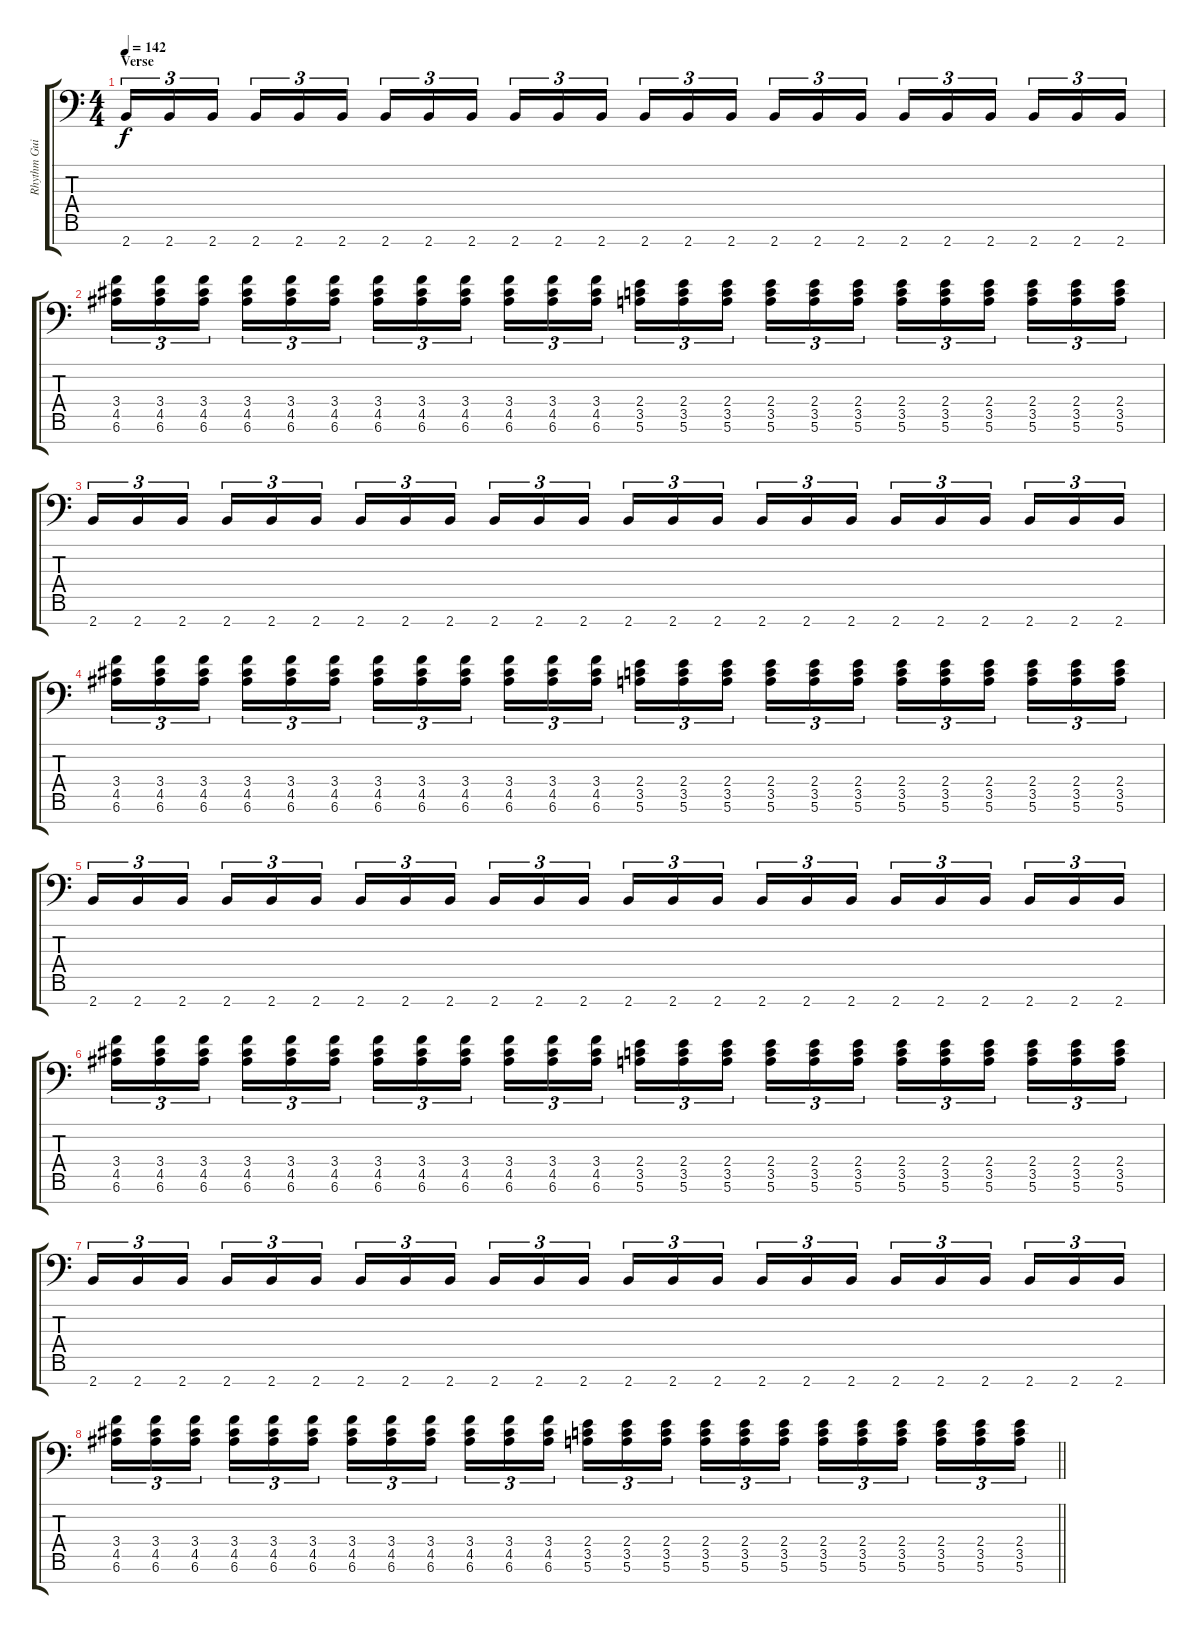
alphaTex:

\track ("Rhythm Guitar 2" "Rhythm Gui") {instrument overdrivenguitar}
\staff {score tabs}
\tuning (E4 B3 G3 D3 A2 E2 A1) {hide}
\ts (4 4)
\section ("" "Verse")
\tempo 142
\clef f4
\ks c
2.7.16{tu (3 2) dy f} 2.7.16{tu (3 2)} 2.7.16{tu (3 2) beam splitsecondary} 2.7.16{tu (3 2)} 2.7.16{tu (3 2)} 2.7.16{tu (3 2)} 2.7.16{tu (3 2)} 2.7.16{tu (3 2)} 2.7.16{tu (3 2) beam splitsecondary} 2.7.16{tu (3 2)} 2.7.16{tu (3 2)} 2.7.16{tu (3 2)} 2.7.16{tu (3 2)} 2.7.16{tu (3 2)} 2.7.16{tu (3 2) beam splitsecondary} 2.7.16{tu (3 2)} 2.7.16{tu (3 2)} 2.7.16{tu (3 2)} 2.7.16{tu (3 2)} 2.7.16{tu (3 2)} 2.7.16{tu (3 2) beam splitsecondary} 2.7.16{tu (3 2)} 2.7.16{tu (3 2)} 2.7.16{tu (3 2)} |
(3.4 4.5 6.6).16{tu (3 2)} (3.4 4.5 6.6).16{tu (3 2)} (3.4 4.5 6.6).16{tu (3 2) beam splitsecondary} (3.4 4.5 6.6).16{tu (3 2)} (3.4 4.5 6.6).16{tu (3 2)} (3.4 4.5 6.6).16{tu (3 2)} (3.4 4.5 6.6).16{tu (3 2)} (3.4 4.5 6.6).16{tu (3 2)} (3.4 4.5 6.6).16{tu (3 2) beam splitsecondary} (3.4 4.5 6.6).16{tu (3 2)} (3.4 4.5 6.6).16{tu (3 2)} (3.4 4.5 6.6).16{tu (3 2)} (2.4 3.5 5.6).16{tu (3 2)} (2.4 3.5 5.6).16{tu (3 2)} (2.4 3.5 5.6).16{tu (3 2) beam splitsecondary} (2.4 3.5 5.6).16{tu (3 2)} (2.4 3.5 5.6).16{tu (3 2)} (2.4 3.5 5.6).16{tu (3 2)} (2.4 3.5 5.6).16{tu (3 2)} (2.4 3.5 5.6).16{tu (3 2)} (2.4 3.5 5.6).16{tu (3 2) beam splitsecondary} (2.4 3.5 5.6).16{tu (3 2)} (2.4 3.5 5.6).16{tu (3 2)} (2.4 3.5 5.6).16{tu (3 2)} |
2.7.16{tu (3 2)} 2.7.16{tu (3 2)} 2.7.16{tu (3 2) beam splitsecondary} 2.7.16{tu (3 2)} 2.7.16{tu (3 2)} 2.7.16{tu (3 2)} 2.7.16{tu (3 2)} 2.7.16{tu (3 2)} 2.7.16{tu (3 2) beam splitsecondary} 2.7.16{tu (3 2)} 2.7.16{tu (3 2)} 2.7.16{tu (3 2)} 2.7.16{tu (3 2)} 2.7.16{tu (3 2)} 2.7.16{tu (3 2) beam splitsecondary} 2.7.16{tu (3 2)} 2.7.16{tu (3 2)} 2.7.16{tu (3 2)} 2.7.16{tu (3 2)} 2.7.16{tu (3 2)} 2.7.16{tu (3 2) beam splitsecondary} 2.7.16{tu (3 2)} 2.7.16{tu (3 2)} 2.7.16{tu (3 2)} |
(3.4 4.5 6.6).16{tu (3 2)} (3.4 4.5 6.6).16{tu (3 2)} (3.4 4.5 6.6).16{tu (3 2) beam splitsecondary} (3.4 4.5 6.6).16{tu (3 2)} (3.4 4.5 6.6).16{tu (3 2)} (3.4 4.5 6.6).16{tu (3 2)} (3.4 4.5 6.6).16{tu (3 2)} (3.4 4.5 6.6).16{tu (3 2)} (3.4 4.5 6.6).16{tu (3 2) beam splitsecondary} (3.4 4.5 6.6).16{tu (3 2)} (3.4 4.5 6.6).16{tu (3 2)} (3.4 4.5 6.6).16{tu (3 2)} (2.4 3.5 5.6).16{tu (3 2)} (2.4 3.5 5.6).16{tu (3 2)} (2.4 3.5 5.6).16{tu (3 2) beam splitsecondary} (2.4 3.5 5.6).16{tu (3 2)} (2.4 3.5 5.6).16{tu (3 2)} (2.4 3.5 5.6).16{tu (3 2)} (2.4 3.5 5.6).16{tu (3 2)} (2.4 3.5 5.6).16{tu (3 2)} (2.4 3.5 5.6).16{tu (3 2) beam splitsecondary} (2.4 3.5 5.6).16{tu (3 2)} (2.4 3.5 5.6).16{tu (3 2)} (2.4 3.5 5.6).16{tu (3 2)} |
2.7.16{tu (3 2)} 2.7.16{tu (3 2)} 2.7.16{tu (3 2) beam splitsecondary} 2.7.16{tu (3 2)} 2.7.16{tu (3 2)} 2.7.16{tu (3 2)} 2.7.16{tu (3 2)} 2.7.16{tu (3 2)} 2.7.16{tu (3 2) beam splitsecondary} 2.7.16{tu (3 2)} 2.7.16{tu (3 2)} 2.7.16{tu (3 2)} 2.7.16{tu (3 2)} 2.7.16{tu (3 2)} 2.7.16{tu (3 2) beam splitsecondary} 2.7.16{tu (3 2)} 2.7.16{tu (3 2)} 2.7.16{tu (3 2)} 2.7.16{tu (3 2)} 2.7.16{tu (3 2)} 2.7.16{tu (3 2) beam splitsecondary} 2.7.16{tu (3 2)} 2.7.16{tu (3 2)} 2.7.16{tu (3 2)} |
(3.4 4.5 6.6).16{tu (3 2)} (3.4 4.5 6.6).16{tu (3 2)} (3.4 4.5 6.6).16{tu (3 2) beam splitsecondary} (3.4 4.5 6.6).16{tu (3 2)} (3.4 4.5 6.6).16{tu (3 2)} (3.4 4.5 6.6).16{tu (3 2)} (3.4 4.5 6.6).16{tu (3 2)} (3.4 4.5 6.6).16{tu (3 2)} (3.4 4.5 6.6).16{tu (3 2) beam splitsecondary} (3.4 4.5 6.6).16{tu (3 2)} (3.4 4.5 6.6).16{tu (3 2)} (3.4 4.5 6.6).16{tu (3 2)} (2.4 3.5 5.6).16{tu (3 2)} (2.4 3.5 5.6).16{tu (3 2)} (2.4 3.5 5.6).16{tu (3 2) beam splitsecondary} (2.4 3.5 5.6).16{tu (3 2)} (2.4 3.5 5.6).16{tu (3 2)} (2.4 3.5 5.6).16{tu (3 2)} (2.4 3.5 5.6).16{tu (3 2)} (2.4 3.5 5.6).16{tu (3 2)} (2.4 3.5 5.6).16{tu (3 2) beam splitsecondary} (2.4 3.5 5.6).16{tu (3 2)} (2.4 3.5 5.6).16{tu (3 2)} (2.4 3.5 5.6).16{tu (3 2)} |
2.7.16{tu (3 2)} 2.7.16{tu (3 2)} 2.7.16{tu (3 2) beam splitsecondary} 2.7.16{tu (3 2)} 2.7.16{tu (3 2)} 2.7.16{tu (3 2)} 2.7.16{tu (3 2)} 2.7.16{tu (3 2)} 2.7.16{tu (3 2) beam splitsecondary} 2.7.16{tu (3 2)} 2.7.16{tu (3 2)} 2.7.16{tu (3 2)} 2.7.16{tu (3 2)} 2.7.16{tu (3 2)} 2.7.16{tu (3 2) beam splitsecondary} 2.7.16{tu (3 2)} 2.7.16{tu (3 2)} 2.7.16{tu (3 2)} 2.7.16{tu (3 2)} 2.7.16{tu (3 2)} 2.7.16{tu (3 2) beam splitsecondary} 2.7.16{tu (3 2)} 2.7.16{tu (3 2)} 2.7.16{tu (3 2)} |
\barLineRight lightlight
(3.4 4.5 6.6).16{tu (3 2)} (3.4 4.5 6.6).16{tu (3 2)} (3.4 4.5 6.6).16{tu (3 2) beam splitsecondary} (3.4 4.5 6.6).16{tu (3 2)} (3.4 4.5 6.6).16{tu (3 2)} (3.4 4.5 6.6).16{tu (3 2)} (3.4 4.5 6.6).16{tu (3 2)} (3.4 4.5 6.6).16{tu (3 2)} (3.4 4.5 6.6).16{tu (3 2) beam splitsecondary} (3.4 4.5 6.6).16{tu (3 2)} (3.4 4.5 6.6).16{tu (3 2)} (3.4 4.5 6.6).16{tu (3 2)} (2.4 3.5 5.6).16{tu (3 2)} (2.4 3.5 5.6).16{tu (3 2)} (2.4 3.5 5.6).16{tu (3 2) beam splitsecondary} (2.4 3.5 5.6).16{tu (3 2)} (2.4 3.5 5.6).16{tu (3 2)} (2.4 3.5 5.6).16{tu (3 2)} (2.4 3.5 5.6).16{tu (3 2)} (2.4 3.5 5.6).16{tu (3 2)} (2.4 3.5 5.6).16{tu (3 2) beam splitsecondary} (2.4 3.5 5.6).16{tu (3 2)} (2.4 3.5 5.6).16{tu (3 2)} (2.4 3.5 5.6).16{tu (3 2)}
